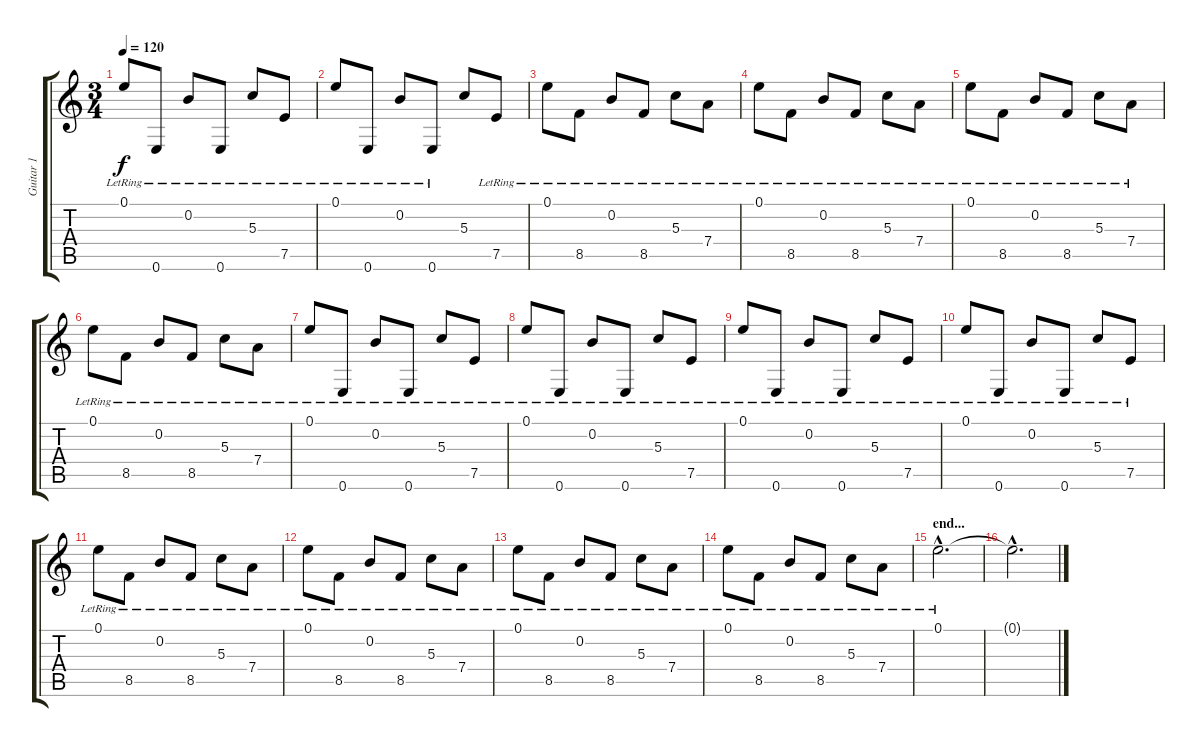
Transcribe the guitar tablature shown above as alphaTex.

\track ("Guitar 1" "Guitar 1") {instrument acousticguitarsteel}
\staff {score tabs}
\tuning (E4 B3 G3 D3 A2 E2) {hide}
\ts (3 4)
\tempo 120
\clef g2
\ks c
0.1{lr}.8{dy f} 0.6{lr}.8 0.2{lr}.8 0.6{lr}.8 5.3{lr}.8 7.5{lr}.8 |
0.1{lr}.8 0.6{lr}.8 0.2{lr}.8 0.6{lr}.8 5.3.8 7.5{lr}.8 |
0.1{lr}.8 8.5{lr}.8 0.2{lr}.8 8.5{lr}.8 5.3{lr}.8 7.4{lr}.8 |
0.1{lr}.8 8.5{lr}.8 0.2{lr}.8 8.5{lr}.8 5.3{lr}.8 7.4{lr}.8 |
0.1{lr}.8 8.5{lr}.8 0.2{lr}.8 8.5{lr}.8 5.3{lr}.8 7.4{lr}.8 |
0.1{lr}.8 8.5{lr}.8 0.2{lr}.8 8.5{lr}.8 5.3{lr}.8 7.4{lr}.8 |
0.1{lr}.8 0.6{lr}.8 0.2{lr}.8 0.6{lr}.8 5.3{lr}.8 7.5{lr}.8 |
0.1{lr}.8 0.6{lr}.8 0.2{lr}.8 0.6{lr}.8 5.3{lr}.8 7.5{lr}.8 |
0.1{lr}.8 0.6{lr}.8 0.2{lr}.8 0.6{lr}.8 5.3{lr}.8 7.5{lr}.8 |
0.1{lr}.8 0.6{lr}.8 0.2{lr}.8 0.6{lr}.8 5.3{lr}.8 7.5{lr}.8 |
0.1{lr}.8 8.5{lr}.8 0.2{lr}.8 8.5{lr}.8 5.3{lr}.8 7.4{lr}.8 |
0.1{lr}.8 8.5{lr}.8 0.2{lr}.8 8.5{lr}.8 5.3{lr}.8 7.4{lr}.8 |
0.1{lr}.8 8.5{lr}.8 0.2{lr}.8 8.5{lr}.8 5.3{lr}.8 7.4{lr}.8 |
0.1{lr}.8 8.5{lr}.8 0.2{lr}.8 8.5{lr}.8 5.3{lr}.8 7.4{lr}.8 |
\section ("" "end...")
0.1{hac lr}.2{d} |
0.1{hac t}.2{d}
